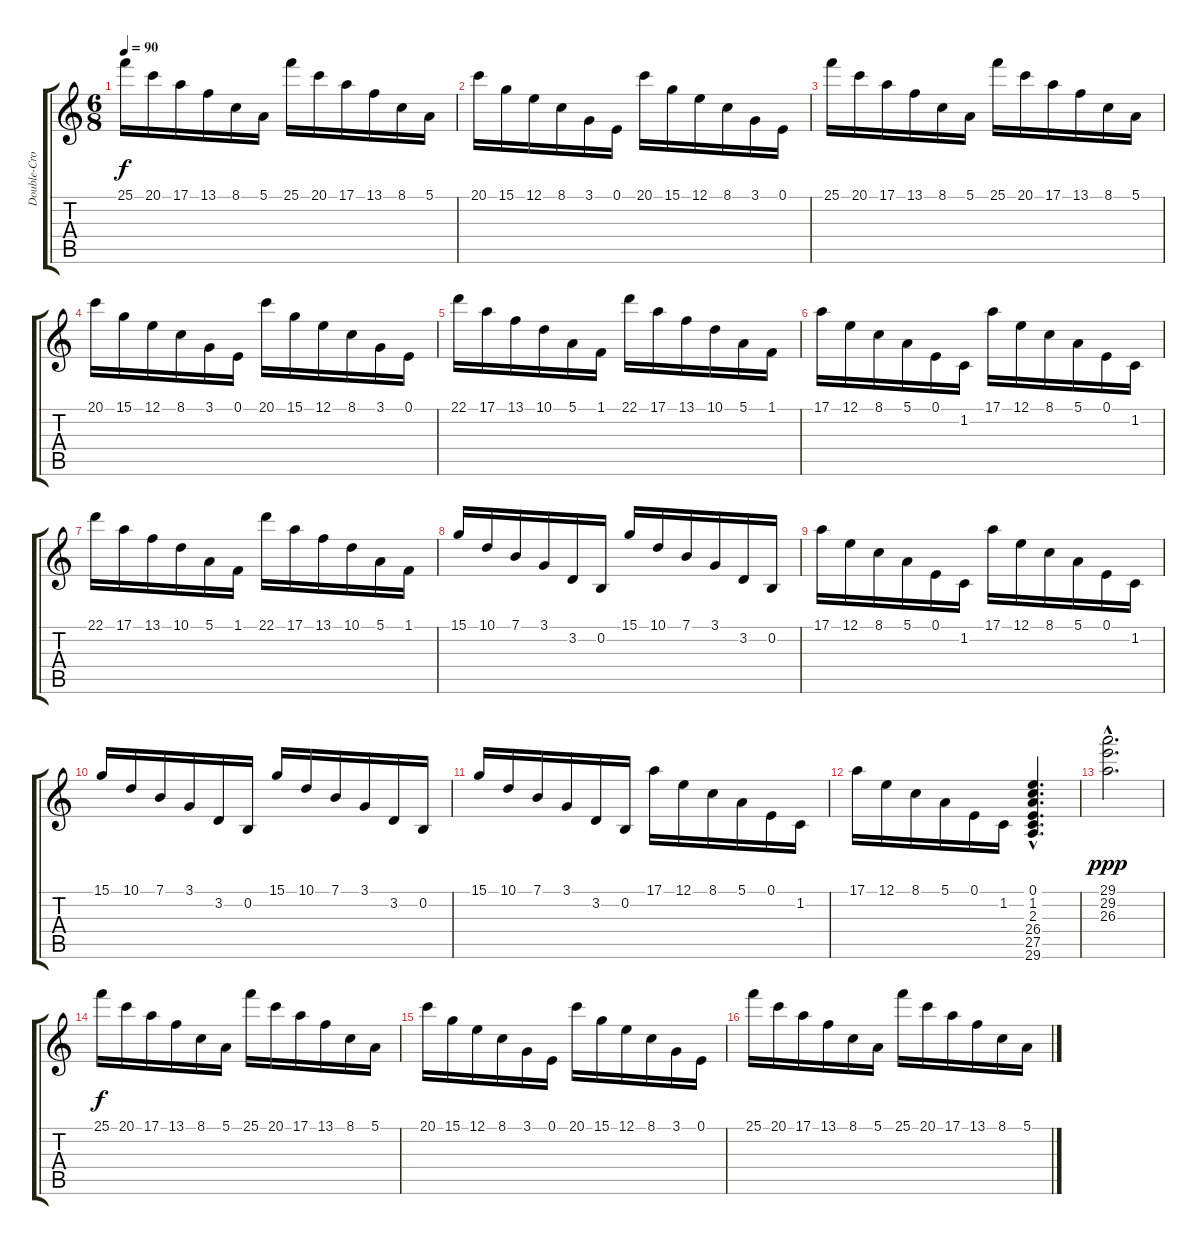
\track ("Double-Croche" "Double-Cro") {instrument stringensemble1}
\staff {score tabs}
\tuning (E4 B3 G3 D3 A2 E2) {hide}
\ts (6 8)
\tempo 90
\clef g2
\ks c
25.1.16{dy f instrument stringensemble1} 20.1.16 17.1.16 13.1.16 8.1.16 5.1.16 25.1.16 20.1.16 17.1.16 13.1.16 8.1.16 5.1.16 |
20.1.16 15.1.16 12.1.16 8.1.16 3.1.16 0.1.16 20.1.16 15.1.16 12.1.16 8.1.16 3.1.16 0.1.16 |
25.1.16 20.1.16 17.1.16 13.1.16 8.1.16 5.1.16 25.1.16 20.1.16 17.1.16 13.1.16 8.1.16 5.1.16 |
20.1.16 15.1.16 12.1.16 8.1.16 3.1.16 0.1.16 20.1.16 15.1.16 12.1.16 8.1.16 3.1.16 0.1.16 |
22.1.16 17.1.16 13.1.16 10.1.16 5.1.16 1.1.16 22.1.16 17.1.16 13.1.16 10.1.16 5.1.16 1.1.16 |
17.1.16 12.1.16 8.1.16 5.1.16 0.1.16 1.2.16 17.1.16 12.1.16 8.1.16 5.1.16 0.1.16 1.2.16 |
22.1.16 17.1.16 13.1.16 10.1.16 5.1.16 1.1.16 22.1.16 17.1.16 13.1.16 10.1.16 5.1.16 1.1.16 |
15.1.16 10.1.16 7.1.16 3.1.16 3.2.16 0.2.16 15.1.16 10.1.16 7.1.16 3.1.16 3.2.16 0.2.16 |
17.1.16 12.1.16 8.1.16 5.1.16 0.1.16 1.2.16 17.1.16 12.1.16 8.1.16 5.1.16 0.1.16 1.2.16 |
15.1.16 10.1.16 7.1.16 3.1.16 3.2.16 0.2.16 15.1.16 10.1.16 7.1.16 3.1.16 3.2.16 0.2.16 |
15.1.16 10.1.16 7.1.16 3.1.16 3.2.16 0.2.16 17.1.16 12.1.16 8.1.16 5.1.16 0.1.16 1.2.16 |
17.1.16 12.1.16 8.1.16 5.1.16 0.1.16 1.2.16 (0.1{hac} 1.2{hac} 2.3{hac} 26.4{hac} 27.5{hac} 29.6{hac}).4{d} |
(29.1{hac} 29.2{hac} 26.3{hac}).2{d dy ppp} |
25.1.16{dy f} 20.1.16 17.1.16 13.1.16 8.1.16 5.1.16 25.1.16 20.1.16 17.1.16 13.1.16 8.1.16 5.1.16 |
20.1.16 15.1.16 12.1.16 8.1.16 3.1.16 0.1.16 20.1.16 15.1.16 12.1.16 8.1.16 3.1.16 0.1.16 |
25.1.16 20.1.16 17.1.16 13.1.16 8.1.16 5.1.16 25.1.16 20.1.16 17.1.16 13.1.16 8.1.16 5.1.16
